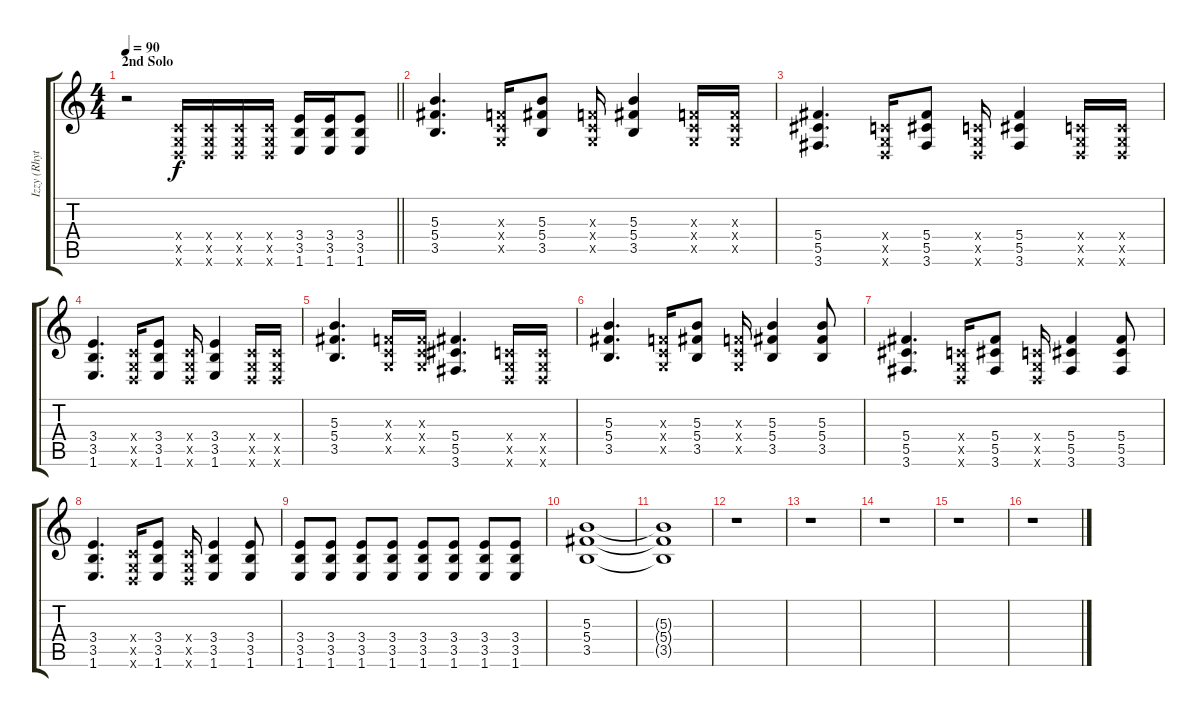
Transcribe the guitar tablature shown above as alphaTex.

\track ("Izzy (Rhythm Guitar)" "Izzy (Rhyt") {instrument overdrivenguitar}
\staff {score tabs}
\tuning (Eb4 Bb3 Gb3 Db3 Ab2 Eb2) {hide}
\ts (4 4)
\section ("" "2nd Solo ")
\tempo 90
\clef g2
\barLineRight lightlight
\ks c
r.2{dy f} (-1.4{x} -1.5{x} -1.6{x}).16 (-1.4{x} -1.5{x} -1.6{x}).16 (-1.4{x} -1.5{x} -1.6{x}).16 (-1.4{x} -1.5{x} -1.6{x}).16 (3.4 3.5 1.6).16 (3.4 3.5 1.6).16 (3.4 3.5 1.6).8 |
(5.3 5.4 3.5).4{d} (-1.3{x} -1.4{x} -1.5{x}).16 (5.3 5.4 3.5).8 (-1.3{x} -1.4{x} -1.5{x}).16 (5.3 5.4 3.5).4 (-1.3{x} -1.4{x} -1.5{x}).16 (-1.3{x} -1.4{x} -1.5{x}).16 |
(5.4 5.5 3.6).4{d} (-1.4{x} -1.5{x} -1.6{x}).16 (5.4 5.5 3.6).8 (-1.4{x} -1.5{x} -1.6{x}).16 (5.4 5.5 3.6).4 (-1.4{x} -1.5{x} -1.6{x}).16 (-1.4{x} -1.5{x} -1.6{x}).16 |
(3.4 3.5 1.6).4{d} (-1.4{x} -1.5{x} -1.6{x}).16 (3.4 3.5 1.6).8 (-1.4{x} -1.5{x} -1.6{x}).16 (3.4 3.5 1.6).4 (-1.4{x} -1.5{x} -1.6{x}).16 (-1.4{x} -1.5{x} -1.6{x}).16 |
(5.3 5.4 3.5).4{d} (-1.3{x} -1.4{x} -1.5{x}).16 (-1.3{x} -1.4{x} -1.5{x}).16 (5.4 5.5 3.6).4{d} (-1.4{x} -1.5{x} -1.6{x}).16 (-1.4{x} -1.5{x} -1.6{x}).16 |
(5.3 5.4 3.5).4{d} (-1.3{x} -1.4{x} -1.5{x}).16 (5.3 5.4 3.5).8 (-1.3{x} -1.4{x} -1.5{x}).16 (5.3 5.4 3.5).4 (5.3 5.4 3.5).8 |
(5.4 5.5 3.6).4{d} (-1.4{x} -1.5{x} -1.6{x}).16 (5.4 5.5 3.6).8 (-1.4{x} -1.5{x} -1.6{x}).16 (5.4 5.5 3.6).4 (5.4 5.5 3.6).8 |
(3.4 3.5 1.6).4{d} (-1.4{x} -1.5{x} -1.6{x}).16 (3.4 3.5 1.6).8 (-1.4{x} -1.5{x} -1.6{x}).16 (3.4 3.5 1.6).4 (3.4 3.5 1.6).8 |
(3.4 3.5 1.6).8 (3.4 3.5 1.6).8 (3.4 3.5 1.6).8 (3.4 3.5 1.6).8 (3.4 3.5 1.6).8 (3.4 3.5 1.6).8 (3.4 3.5 1.6).8 (3.4 3.5 1.6).8 |
(5.3 5.4 3.5).1 |
(5.3{t} 5.4{t} 3.5{t}).1 |
r.1 |
r.1 |
r.1 |
r.1 |
r.1
